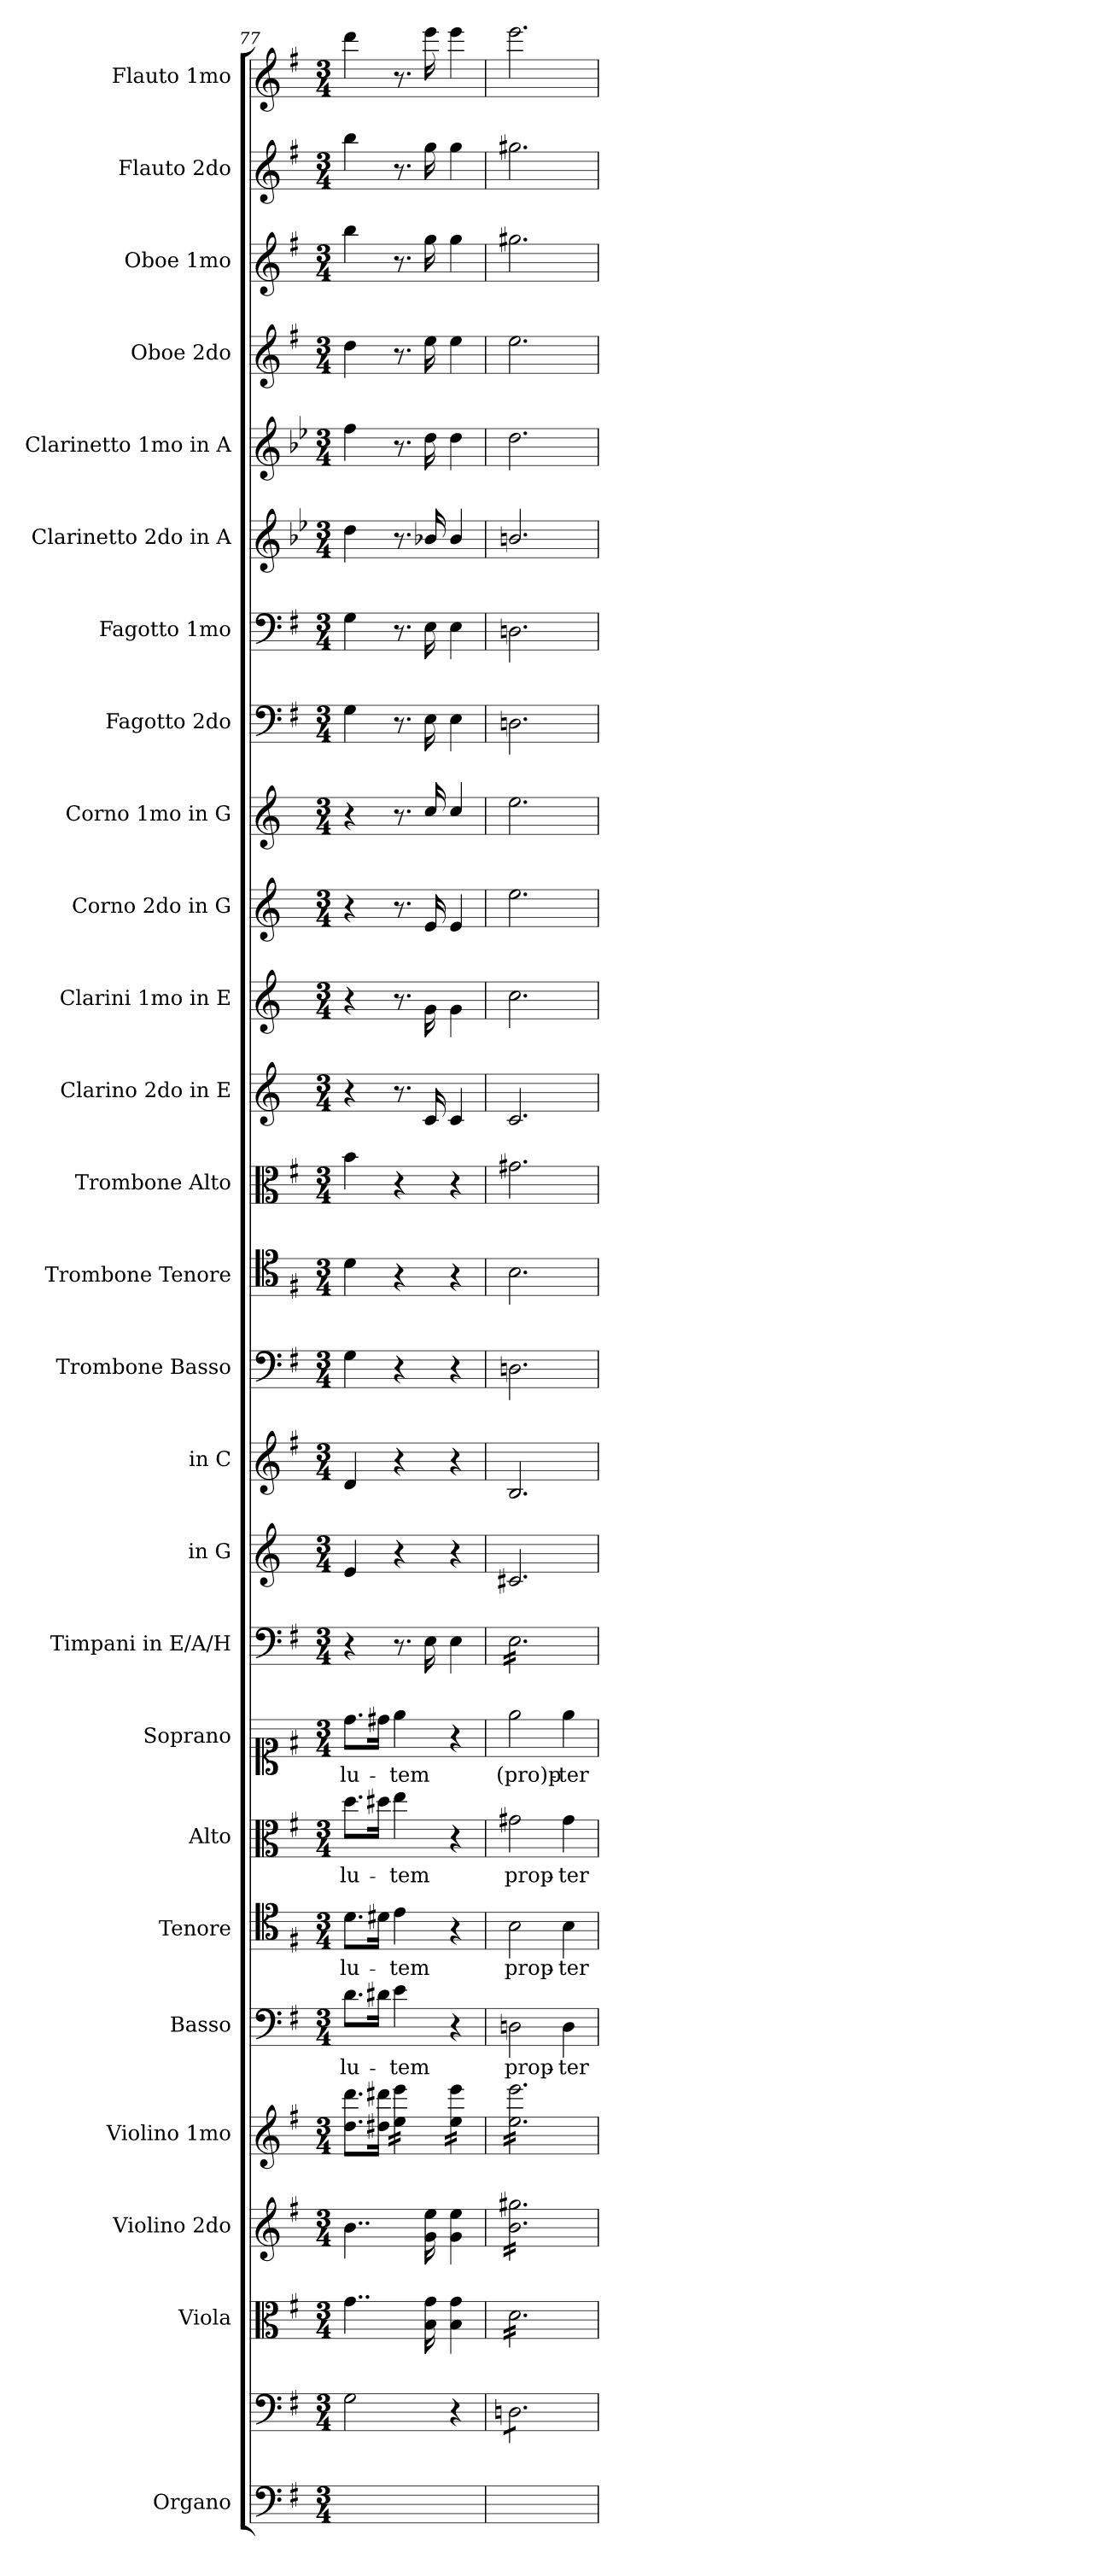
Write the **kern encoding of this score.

**kern	**kern	**kern	**kern	**kern	**kern	**text	**kern	**text	**kern	**text	**kern	**text	**kern	**kern	**kern	**kern	**kern	**kern	**kern	**kern	**kern	**kern	**kern	**kern	**kern	**kern	**kern	**kern	**kern	**kern
*part26	*part26	*part25	*part24	*part23	*part22	*part22	*part21	*part21	*part20	*part20	*part19	*part19	*part18	*part17	*part16	*part15	*part14	*part13	*part12	*part11	*part10	*part9	*part8	*part7	*part6	*part5	*part4	*part3	*part2	*part1
*staff27	*staff26	*staff25	*staff24	*staff23	*staff22	*staff22	*staff21	*staff21	*staff20	*staff20	*staff19	*staff19	*staff18	*staff17	*staff16	*staff15	*staff14	*staff13	*staff12	*staff11	*staff10	*staff9	*staff8	*staff7	*staff6	*staff5	*staff4	*staff3	*staff2	*staff1
*I"Organo	*	*I"Viola	*I"Violino 2do	*I"Violino 1mo	*I"Basso	*	*I"Tenore	*	*I"Alto	*	*I"Soprano	*	*I"Timpani in E/A/H	*I"in G	*I"in C	*I"Trombone Basso	*I"Trombone Tenore	*I"Trombone Alto	*I"Clarino 2do in E	*I"Clarini 1mo in E	*I"Corno 2do in G	*I"Corno 1mo in G	*I"Fagotto 2do	*I"Fagotto 1mo	*I"Clarinetto 2do in A	*I"Clarinetto 1mo in A	*I"Oboe 2do	*I"Oboe 1mo	*I"Flauto 2do	*I"Flauto 1mo
*I'Org	*	*I'Va	*	*	*I'B	*	*I'T	*	*I'A	*	*I'S	*	*I'Timp	*	*	*	*	*	*	*I'Clno I	*	*I'Cor I	*	*	*I'Cl II	*I'Cl I	*	*	*	*
*clefF4	*clefF4	*clefC3	*clefG2	*clefG2	*clefF4	*	*clefC4	*	*clefC3	*	*clefC1	*	*clefF4	*clefG2	*clefG2	*clefF4	*clefC4	*clefC3	*clefG2	*clefG2	*clefG2	*clefG2	*clefF4	*clefF4	*clefG2	*clefG2	*clefG2	*clefG2	*clefG2	*clefG2
*	*	*	*	*	*	*	*	*	*	*	*	*	*	*ITrd3c5	*	*	*	*	*ITrd-2c-4	*ITrd-2c-4	*ITrd3c5	*ITrd3c5	*	*	*ITrd2c3	*ITrd2c3	*	*	*	*
*k[f#]	*k[f#]	*k[f#]	*k[f#]	*k[f#]	*k[f#]	*	*k[f#]	*	*k[f#]	*	*k[f#]	*	*k[f#]	*k[f#]	*k[f#]	*k[f#]	*k[f#]	*k[f#]	*k[f#c#g#d#]	*k[f#c#g#d#]	*k[f#]	*k[f#]	*k[f#]	*k[f#]	*k[f#]	*k[f#]	*k[f#]	*k[f#]	*k[f#]	*k[f#]
*e:	*e:	*e:	*e:	*e:	*e:	*	*e:	*	*e:	*	*e:	*	*	*	*	*e:	*e:	*e:	*	*	*	*	*e:	*e:	*	*	*e:	*e:	*e:	*e:
*M3/4	*M3/4	*M3/4	*M3/4	*M3/4	*M3/4	*	*M3/4	*	*M3/4	*	*M3/4	*	*M3/4	*M3/4	*M3/4	*M3/4	*M3/4	*M3/4	*M3/4	*M3/4	*M3/4	*M3/4	*M3/4	*M3/4	*M3/4	*M3/4	*M3/4	*M3/4	*M3/4	*M3/4
=77	=77	=77	=77	=77	=77	=77	=77	=77	=77	=77	=77	=77	=77	=77	=77	=77	=77	=77	=77	=77	=77	=77	=77	=77	=77	=77	=77	=77	=77	=77
2.ryy	2G\	4..g\	4..b\	8.dd\ 8.ddd\L	8.d\L	-lu-	8.d\L	-lu-	8.dd\L	-lu-	8.dd\L	-lu-	4r	4B/	4d/	4G\	4d\	4b\	4r	4r	4r	4r	4G\	4G\	4b\	4dd\	4dd\	4bb\	4bb\	4ddd\
.	.	.	.	16dd#X\ 16ddd#X\Jk	16d#X\Jk	.	16d#X\Jk	.	16dd#X\Jk	.	16dd#X\Jk	.	.	.	.	.	.	.	.	.	.	.	.	.	.	.	.	.	.	.
*	*	*	*	*tremolo	*	*	*	*	*	*	*	*	*	*	*	*	*	*	*	*	*	*	*	*	*	*	*	*	*	*
.	.	.	.	16ee\ 16eee\LL	4e\	-tem	4e\	-tem	4ee\	-tem	4ee\	-tem	8.r	4r	4r	4r	4r	4r	8.r	8.r	8.r	8.r	8.r	8.r	8.r	8.r	8.r	8.r	8.r	8.r
.	.	.	.	16ee\ 16eee\	.	.	.	.	.	.	.	.	.	.	.	.	.	.	.	.	.	.	.	.	.	.	.	.	.	.
.	.	.	.	16ee\ 16eee\	.	.	.	.	.	.	.	.	.	.	.	.	.	.	.	.	.	.	.	.	.	.	.	.	.	.
.	.	16B\ 16g\	16g\ 16ee\	16ee\ 16eee\JJ	.	.	.	.	.	.	.	.	16E\	.	.	.	.	.	16e/	16b\	16B/	16g/	16E\	16E\	16gn/	16b\	16ee\	16gg\	16gg\	16eee\
.	4r	4B\ 4g\	4g\ 4ee\	16ee\ 16eee\LL	4r	.	4r	.	4r	.	4r	.	4E\	4r	4r	4r	4r	4r	4e/	4b\	4B/	4g/	4E\	4E\	4g/	4b\	4ee\	4gg\	4gg\	4eee\
.	.	.	.	16ee\ 16eee\	.	.	.	.	.	.	.	.	.	.	.	.	.	.	.	.	.	.	.	.	.	.	.	.	.	.
.	.	.	.	16ee\ 16eee\	.	.	.	.	.	.	.	.	.	.	.	.	.	.	.	.	.	.	.	.	.	.	.	.	.	.
.	.	.	.	16ee\ 16eee\JJ	.	.	.	.	.	.	.	.	.	.	.	.	.	.	.	.	.	.	.	.	.	.	.	.	.	.
=78	=78	=78	=78	=78	=78	=78	=78	=78	=78	=78	=78	=78	=78	=78	=78	=78	=78	=78	=78	=78	=78	=78	=78	=78	=78	=78	=78	=78	=78	=78
*	*tremolo	*	*	*	*	*	*	*	*	*	*	*	*	*	*	*	*	*	*	*	*	*	*	*	*	*	*	*	*	*
*	*	*tremolo	*	*	*	*	*	*	*	*	*	*	*	*	*	*	*	*	*	*	*	*	*	*	*	*	*	*	*	*
*	*	*	*tremolo	*	*	*	*	*	*	*	*	*	*	*	*	*	*	*	*	*	*	*	*	*	*	*	*	*	*	*
*	*	*	*	*	*	*	*	*	*	*	*	*	*tremolo	*	*	*	*	*	*	*	*	*	*	*	*	*	*	*	*	*
2.ryy	8Dn\L	16d\LL	16b\ 16gg#X\LL	16ee\ 16eee\LL	2Dn\	prop-	2B\	prop-	2g#X\	prop-	2ee\	(pro)p-	16E\LL	2.G#X/	2.B/	2.Dn\	2.B\	2.g#X\	2.e/	2.ee\	2.b\	2.b\	2.Dn\	2.Dn\	2.g#X/	2.b\	2.ee\	2.gg#X\	2.gg#X\	2.eee\
.	.	16d\	16b\ 16gg#X\	16ee\ 16eee\	.	.	.	.	.	.	.	.	16E\	.	.	.	.	.	.	.	.	.	.	.	.	.	.	.	.	.
.	8Dn\	16d\	16b\ 16gg#X\	16ee\ 16eee\	.	.	.	.	.	.	.	.	16E\	.	.	.	.	.	.	.	.	.	.	.	.	.	.	.	.	.
.	.	16d\	16b\ 16gg#X\	16ee\ 16eee\	.	.	.	.	.	.	.	.	16E\	.	.	.	.	.	.	.	.	.	.	.	.	.	.	.	.	.
.	8Dn\	16d\	16b\ 16gg#X\	16ee\ 16eee\	.	.	.	.	.	.	.	.	16E\	.	.	.	.	.	.	.	.	.	.	.	.	.	.	.	.	.
.	.	16d\	16b\ 16gg#X\	16ee\ 16eee\	.	.	.	.	.	.	.	.	16E\	.	.	.	.	.	.	.	.	.	.	.	.	.	.	.	.	.
.	8Dn\	16d\	16b\ 16gg#X\	16ee\ 16eee\	.	.	.	.	.	.	.	.	16E\	.	.	.	.	.	.	.	.	.	.	.	.	.	.	.	.	.
.	.	16d\	16b\ 16gg#X\	16ee\ 16eee\	.	.	.	.	.	.	.	.	16E\	.	.	.	.	.	.	.	.	.	.	.	.	.	.	.	.	.
.	8Dn\	16d\	16b\ 16gg#X\	16ee\ 16eee\	4D\	-ter	4B\	-ter	4g#\	-ter	4ee\	-ter	16E\	.	.	.	.	.	.	.	.	.	.	.	.	.	.	.	.	.
.	.	16d\	16b\ 16gg#X\	16ee\ 16eee\	.	.	.	.	.	.	.	.	16E\	.	.	.	.	.	.	.	.	.	.	.	.	.	.	.	.	.
.	8Dn\J	16d\	16b\ 16gg#X\	16ee\ 16eee\	.	.	.	.	.	.	.	.	16E\	.	.	.	.	.	.	.	.	.	.	.	.	.	.	.	.	.
*	*Xtremolo	*	*	*	*	*	*	*	*	*	*	*	*	*	*	*	*	*	*	*	*	*	*	*	*	*	*	*	*	*
.	.	16d\JJ	16b\ 16gg#X\JJ	16ee\ 16eee\JJ	.	.	.	.	.	.	.	.	16E\JJ	.	.	.	.	.	.	.	.	.	.	.	.	.	.	.	.	.
*	*	*	*	*	*	*	*	*	*	*	*	*	*Xtremolo	*	*	*	*	*	*	*	*	*	*	*	*	*	*	*	*	*
*	*	*	*	*Xtremolo	*	*	*	*	*	*	*	*	*	*	*	*	*	*	*	*	*	*	*	*	*	*	*	*	*	*
*	*	*	*Xtremolo	*	*	*	*	*	*	*	*	*	*	*	*	*	*	*	*	*	*	*	*	*	*	*	*	*	*	*
*	*	*Xtremolo	*	*	*	*	*	*	*	*	*	*	*	*	*	*	*	*	*	*	*	*	*	*	*	*	*	*	*	*
=	=	=	=	=	=	=	=	=	=	=	=	=	=	=	=	=	=	=	=	=	=	=	=	=	=	=	=	=	=	=
*-	*-	*-	*-	*-	*-	*-	*-	*-	*-	*-	*-	*-	*-	*-	*-	*-	*-	*-	*-	*-	*-	*-	*-	*-	*-	*-	*-	*-	*-	*-
